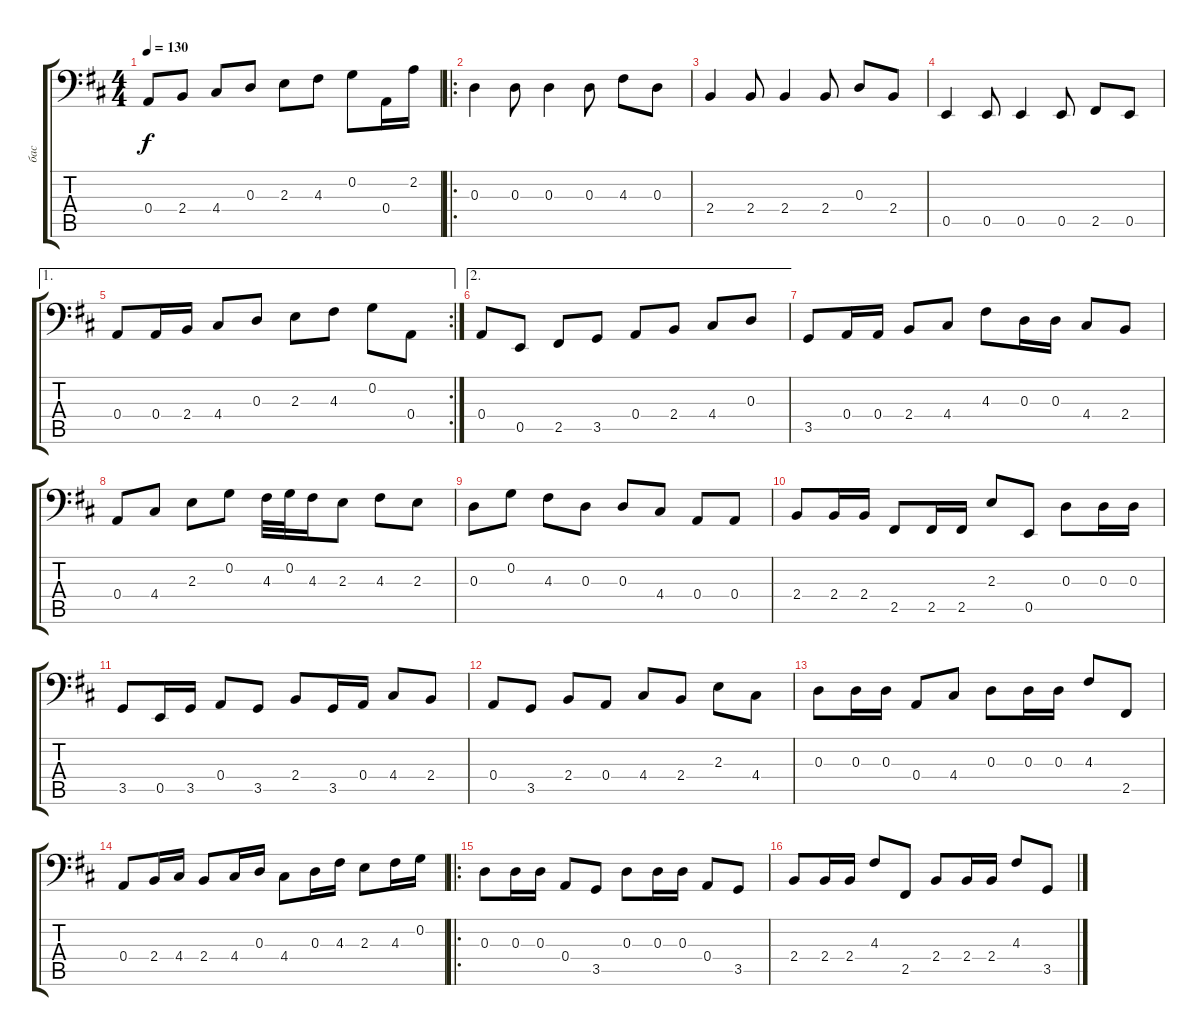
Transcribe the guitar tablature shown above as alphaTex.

\track ("бас" "бас") {instrument electricbassfinger}
\staff {score tabs}
\tuning (C3 G2 D2 A1 E1 B0) {hide}
\ts (4 4)
\tempo 130
\clef f4
\ks d
0.4.8{dy f} 2.4.8 4.4.8 0.3.8 2.3.8 4.3.8 0.2.8 0.4.16 2.2.16 |
\ro
0.3.4 0.3.8 0.3.4 0.3.8 4.3.8 0.3.8 |
2.4.4 2.4.8 2.4.4 2.4.8 0.3.8 2.4.8 |
0.5.4 0.5.8 0.5.4 0.5.8 2.5.8 0.5.8 |
\ae 1
\rc 2
0.4.8 0.4.16 2.4.16 4.4.8 0.3.8 2.3.8 4.3.8 0.2.8 0.4.8 |
\ae 2
0.4.8 0.5.8 2.5.8 3.5.8 0.4.8 2.4.8 4.4.8 0.3.8 |
3.5.8 0.4.16 0.4.16 2.4.8 4.4.8 4.3.8 0.3.16 0.3.16 4.4.8 2.4.8 |
0.4.8 4.4.8 2.3.8 0.2.8 4.3.32 0.2.32 4.3.16 2.3.8 4.3.8 2.3.8 |
0.3.8 0.2.8 4.3.8 0.3.8 0.3.8 4.4.8 0.4.8 0.4.8 |
2.4.8 2.4.16 2.4.16 2.5.8 2.5.16 2.5.16 2.3.8 0.5.8 0.3.8 0.3.16 0.3.16 |
3.5.8 0.5.16 3.5.16 0.4.8 3.5.8 2.4.8 3.5.16 0.4.16 4.4.8 2.4.8 |
0.4.8 3.5.8 2.4.8 0.4.8 4.4.8 2.4.8 2.3.8 4.4.8 |
0.3.8 0.3.16 0.3.16 0.4.8 4.4.8 0.3.8 0.3.16 0.3.16 4.3.8 2.5.8 |
0.4.8 2.4.16 4.4.16 2.4.8 4.4.16 0.3.16 4.4.8 0.3.16 4.3.16 2.3.8 4.3.16 0.2.16 |
\ro
0.3.8 0.3.16 0.3.16 0.4.8 3.5.8 0.3.8 0.3.16 0.3.16 0.4.8 3.5.8 |
2.4.8 2.4.16 2.4.16 4.3.8 2.5.8 2.4.8 2.4.16 2.4.16 4.3.8 3.5.8
